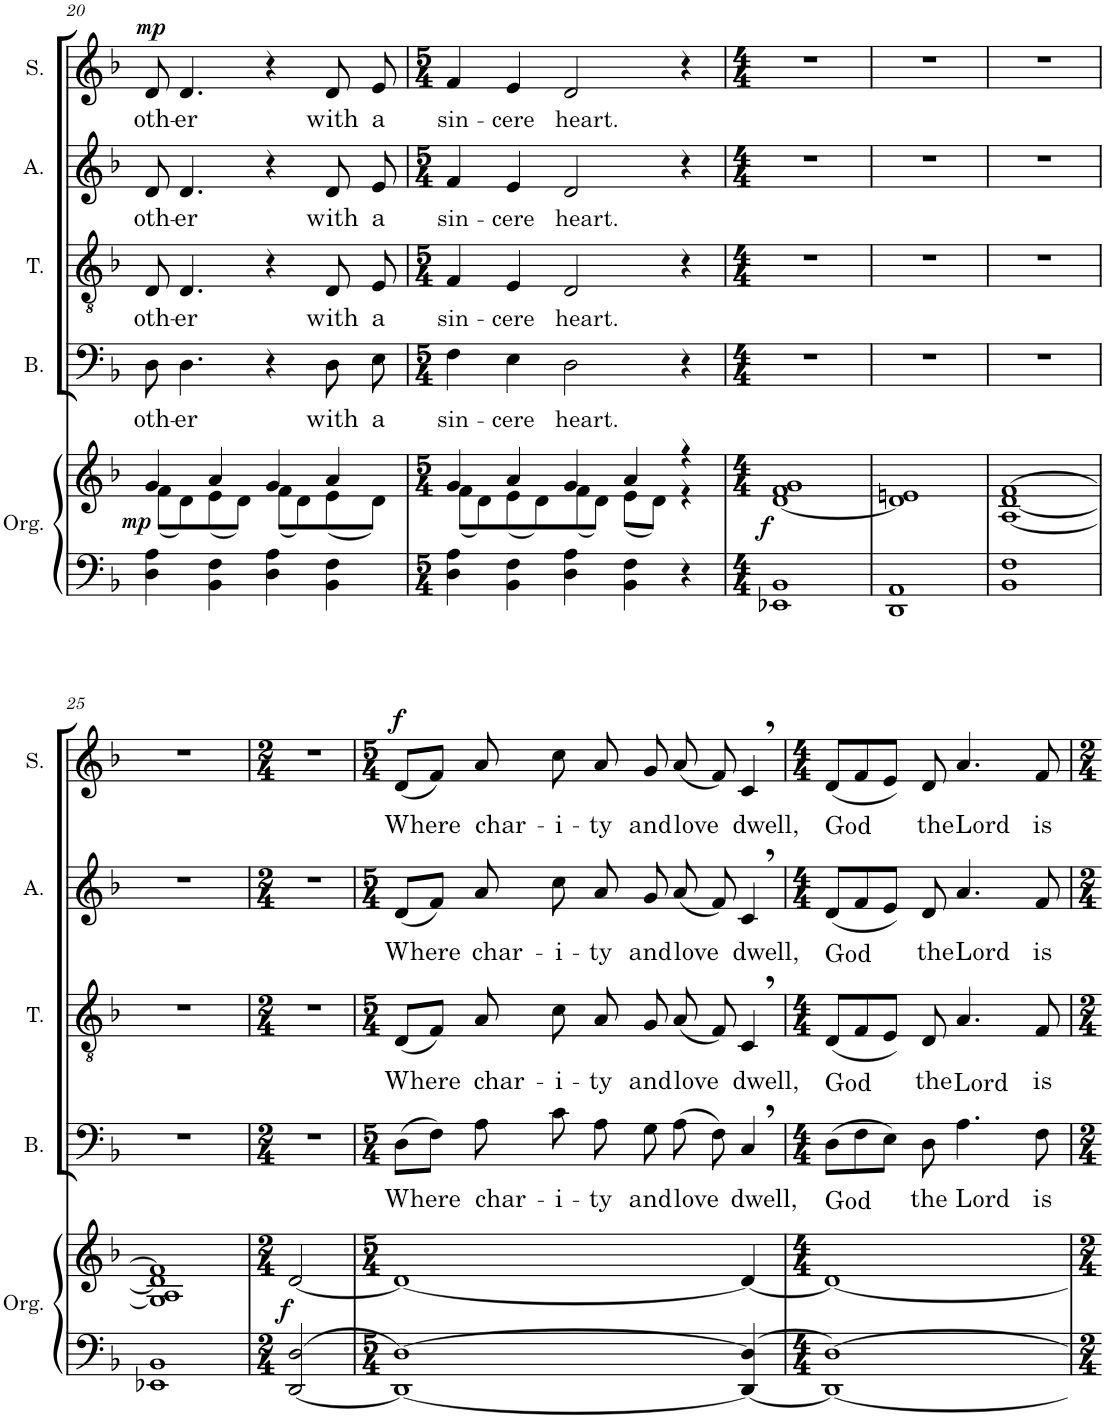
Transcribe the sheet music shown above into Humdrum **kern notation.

**kern	**kern	**dynam	**kern	**text	**kern	**text	**kern	**text	**kern	**text	**dynam
*part5	*part5	*part5	*part4	*part4	*part3	*part3	*part2	*part2	*part1	*part1	*part1
*staff6	*staff5	*staff5/6	*staff4	*staff4	*staff3	*staff3	*staff2	*staff2	*staff1	*staff1	*staff1
*I"Organ	*	*	*I"Bass	*	*I"Tenor	*	*I"Alto	*	*I"Soprano	*	*
*I'Org.	*	*	*I'B.	*	*I'T.	*	*I'A.	*	*I'S.	*	*
!!LO:PB:g=z
*clefF4	*clefG2	*	*clefF4	*	*clefGv2	*	*clefG2	*	*clefG2	*	*
*k[b-]	*k[b-]	*	*k[b-]	*	*k[b-]	*	*k[b-]	*	*k[b-]	*	*
*M4/4	*M4/4	*	*M4/4	*	*M4/4	*	*M4/4	*	*M4/4	*	*
=20	=20	=20	=20	=20	=20	=20	=20	=20	=20	=20	=20
*	*^	*	*	*	*	*	*	*	*	*	*
!	!	!	!LO:DY:b=2	!	!LO:LY:b	!	!LO:LY:b	!	!LO:LY:b	!	!LO:LY:b	!LO:DY:a
4D\ 4A\	4g/	(8f\L	mp	8D\	oth-	8D/	oth-	8d/	oth-	8d/	oth-	mp
!	!	!	!	!	!LO:LY:b	!	!LO:LY:b	!	!LO:LY:b	!	!LO:LY:b	!
.	.	8d\)	.	4.D\	-er	4.D/	-er	4.d/	-er	4.d/	-er	.
4BB-\ 4F\	4a/	(8e\	.	.	.	.	.	.	.	.	.	.
.	.	8d\J)	.	.	.	.	.	.	.	.	.	.
4D\ 4A\	4g/	(8f\L	.	4r	.	4r	.	4r	.	4r	.	.
.	.	8d\)	.	.	.	.	.	.	.	.	.	.
!	!	!	!	!	!LO:LY:b	!	!LO:LY:b	!	!LO:LY:b	!	!LO:LY:b	!
4BB-\ 4F\	4a/	(8e\	.	8D\	with	8D/	with	8d/	with	8d/	with	.
!	!	!	!	!	!LO:LY:b	!	!LO:LY:b	!	!LO:LY:b	!	!LO:LY:b	!
.	.	8d\J)	.	8E\	a	8E/	a	8e/	a	8e/	a	.
=21	=21	=21	=21	=21	=21	=21	=21	=21	=21	=21	=21	=21
*M5/4	*M5/4	*	*	*M5/4	*	*M5/4	*	*M5/4	*	*M5/4	*	*
!	!	!	!	!	!LO:LY:b	!	!LO:LY:b	!	!LO:LY:b	!	!LO:LY:b	!
4D\ 4A\	4g/	(8f\L	.	4F\	sin-	4F/	sin-	4f/	sin-	4f/	sin-	.
.	.	8d\)	.	.	.	.	.	.	.	.	.	.
!	!	!	!	!	!LO:LY:b	!	!LO:LY:b	!	!LO:LY:b	!	!LO:LY:b	!
4BB-\ 4F\	4a/	(8e\	.	4E\	-cere	4E/	-cere	4e/	-cere	4e/	-cere	.
.	.	8d\)	.	.	.	.	.	.	.	.	.	.
!	!	!	!	!	!LO:LY:b	!	!LO:LY:b	!	!LO:LY:b	!	!LO:LY:b	!
4D\ 4A\	4g/	(8f\	.	2D\	heart.	2D/	heart.	2d/	heart.	2d/	heart.	.
.	.	8d\J)	.	.	.	.	.	.	.	.	.	.
4BB-\ 4F\	4a/	(8e\L	.	.	.	.	.	.	.	.	.	.
.	.	8d\J)	.	.	.	.	.	.	.	.	.	.
4r	4r	4r	.	4r	.	4r	.	4r	.	4r	.	.
*	*v	*v	*	*	*	*	*	*	*	*	*	*
=22	=22	=22	=22	=22	=22	=22	=22	=22	=22	=22	=22
*M4/4	*M4/4	*	*M4/4	*	*M4/4	*	*M4/4	*	*M4/4	*	*
*	*^	*	*	*	*	*	*	*	*	*	*
!	!	!	!LO:DY:b=2	!	!	!	!	!	!	!	!	!
*	*v	*v	*	*	*	*	*	*	*	*	*	*
1EE-X 1BB-	[1d 1f 1g	f	1r	.	1r	.	1r	.	1r	.	.
=23	=23	=23	=23	=23	=23	=23	=23	=23	=23	=23	=23
1DD 1AA	1d] 1en	.	1r	.	1r	.	1r	.	1r	.	.
=24	=24	=24	=24	=24	=24	=24	=24	=24	=24	=24	=24
1BB- 1F	[1A [1d [1f	.	1r	.	1r	.	1r	.	1r	.	.
!!LO:LB:g=z
=25	=25	=25	=25	=25	=25	=25	=25	=25	=25	=25	=25
1EE-X 1BB-	1G 1A] 1d] 1f]	.	1r	.	1r	.	1r	.	1r	.	.
=26	=26	=26	=26	=26	=26	=26	=26	=26	=26	=26	=26
*M2/4	*M2/4	*	*M2/4	*	*M2/4	*	*M2/4	*	*M2/4	*	*
!	!	!LO:DY:b=2	!	!	!	!	!	!	!	!	!
[2DD/ [2D/	[2d/	f	2r	.	2r	.	2r	.	2r	.	.
=27	=27	=27	=27	=27	=27	=27	=27	=27	=27	=27	=27
*M5/4	*M5/4	*	*M5/4	*	*M5/4	*	*M5/4	*	*M5/4	*	*
!	!	!	!	!LO:LY:b	!	!LO:LY:b	!	!LO:LY:b	!	!LO:LY:b	!LO:DY:a
1DD_ 1D_	1d_	.	(8D\L	Where	(8D/L	Where	(8d/L	Where	(8d/L	Where	f
.	.	.	8F\J)	.	8F/J)	.	8f/J)	.	8f/J)	.	.
!	!	!	!	!LO:LY:b	!	!LO:LY:b	!	!LO:LY:b	!	!LO:LY:b	!
.	.	.	8A\	char-	8A/	char-	8a/	char-	8a/	char-	.
!	!	!	!	!LO:LY:b	!	!LO:LY:b	!	!LO:LY:b	!	!LO:LY:b	!
.	.	.	8c\	-i-	8c\	-i-	8cc\	-i-	8cc\	-i-	.
!	!	!	!	!LO:LY:b	!	!LO:LY:b	!	!LO:LY:b	!	!LO:LY:b	!
.	.	.	8A\	-ty	8A/	-ty	8a/	-ty	8a/	-ty	.
!	!	!	!	!LO:LY:b	!	!LO:LY:b	!	!LO:LY:b	!	!LO:LY:b	!
.	.	.	8G\	and	8G/	and	8g/	and	8g/	and	.
!	!	!	!	!LO:LY:b	!	!LO:LY:b	!	!LO:LY:b	!	!LO:LY:b	!
.	.	.	(8A\	love	(8A/	love	(8a/	love	(8a/	love	.
.	.	.	8F\)	.	8F/)	.	8f/)	.	8f/)	.	.
!	!	!	!	!LO:LY:b	!	!LO:LY:b	!	!LO:LY:b	!	!LO:LY:b	!
4DD/_ 4D/_	4d/_	.	4C,/	dwell,	4C,/	dwell,	4c,/	dwell,	4c,/	dwell,	.
=28	=28	=28	=28	=28	=28	=28	=28	=28	=28	=28	=28
*M4/4	*M4/4	*	*M4/4	*	*M4/4	*	*M4/4	*	*M4/4	*	*
!	!	!	!	!LO:LY:b	!	!LO:LY:b	!	!LO:LY:b	!	!LO:LY:b	!
1DD_ 1D_	1d_	.	(8D\L	God	(8D/L	God	(8d/L	God	(8d/L	God	.
.	.	.	8F\	.	8F/)	.	8f/)	.	8f/)	.	.
.	.	.	8E\J)	.	8E/J	.	8e/J	.	8e/J	.	.
!	!	!	!	!LO:LY:b	!	!LO:LY:b	!	!LO:LY:b	!	!LO:LY:b	!
.	.	.	8D\	the	8D/	the	8d/	the	8d/	the	.
!	!	!	!	!LO:LY:b	!	!LO:LY:b	!	!LO:LY:b	!	!LO:LY:b	!
.	.	.	4.A\	Lord	4.A/	Lord	4.a/	Lord	4.a/	Lord	.
!	!	!	!	!LO:LY:b	!	!LO:LY:b	!	!LO:LY:b	!	!LO:LY:b	!
.	.	.	8F\	is	8F/	is	8f/	is	8f/	is	.
=	=	=	=	=	=	=	=	=	=	=	=
*-	*-	*-	*-	*-	*-	*-	*-	*-	*-	*-	*-
